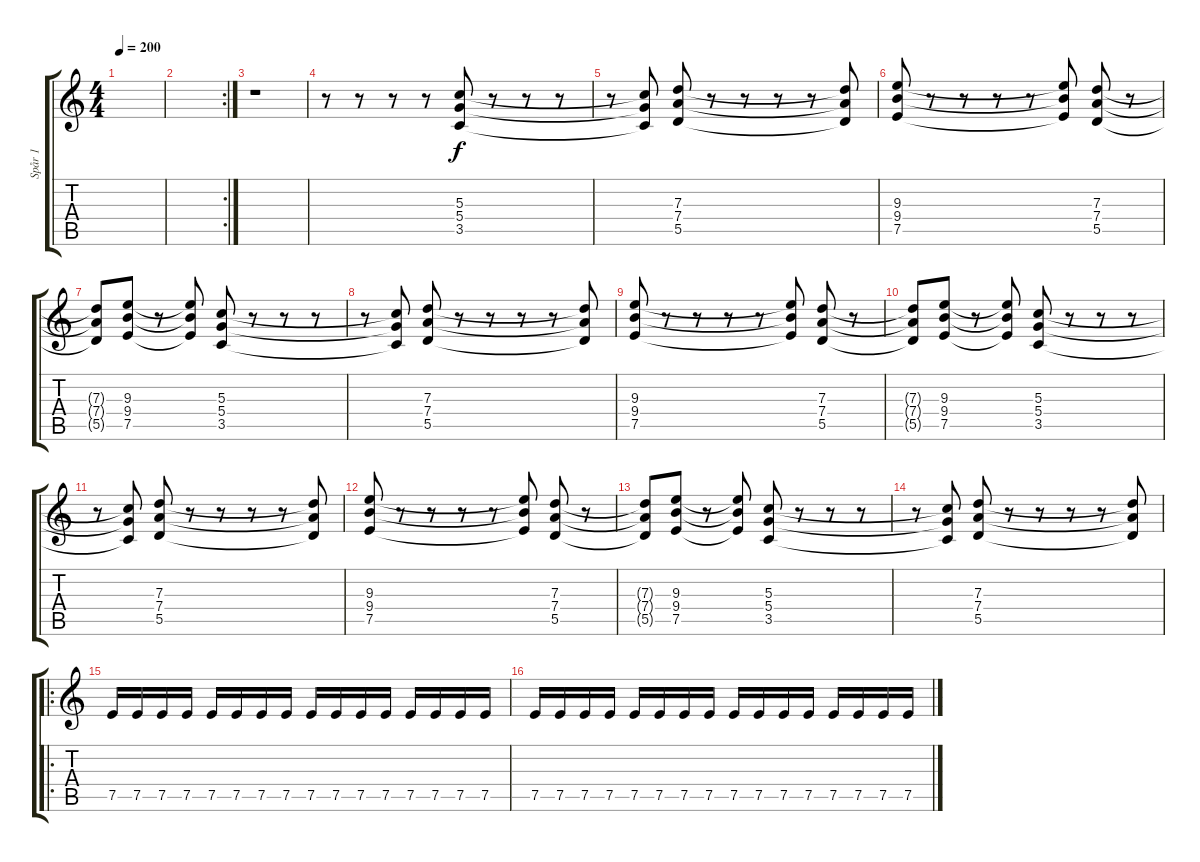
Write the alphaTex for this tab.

\track ("Spår 1" "Spår 1") {instrument overdrivenguitar}
\staff {score tabs}
\tuning (E4 B3 G3 D3 A2 E2) {hide}
\ts (4 4)
\tempo 200
\clef g2
\ks c
|
\rc 2
|
r.1 |
r.8 r.8 r.8 r.8 (5.3 5.4 3.5).8 r.8 r.8 r.8 |
r.8 (5.3{t} 5.4{t} 3.5{t}).8 (7.3 7.4 5.5).8 r.8 r.8 r.8 r.8 (7.3{t} 7.4{t} 5.5{t}).8 |
(9.3 9.4 7.5).8 r.8 r.8 r.8 r.8 (9.3{t} 9.4{t} 7.5{t}).8 (7.3 7.4 5.5).8 r.8 |
(7.3{t} 7.4{t} 5.5{t}).8 (9.3 9.4 7.5).8 r.8 (9.3{t} 9.4{t} 7.5{t}).8 (5.3 5.4 3.5).8 r.8 r.8 r.8 |
r.8 (5.3{t} 5.4{t} 3.5{t}).8 (7.3 7.4 5.5).8 r.8 r.8 r.8 r.8 (7.3{t} 7.4{t} 5.5{t}).8 |
(9.3 9.4 7.5).8 r.8 r.8 r.8 r.8 (9.3{t} 9.4{t} 7.5{t}).8 (7.3 7.4 5.5).8 r.8 |
(7.3{t} 7.4{t} 5.5{t}).8 (9.3 9.4 7.5).8 r.8 (9.3{t} 9.4{t} 7.5{t}).8 (5.3 5.4 3.5).8 r.8 r.8 r.8 |
r.8 (5.3{t} 5.4{t} 3.5{t}).8 (7.3 7.4 5.5).8 r.8 r.8 r.8 r.8 (7.3{t} 7.4{t} 5.5{t}).8 |
(9.3 9.4 7.5).8 r.8 r.8 r.8 r.8 (9.3{t} 9.4{t} 7.5{t}).8 (7.3 7.4 5.5).8 r.8 |
(7.3{t} 7.4{t} 5.5{t}).8 (9.3 9.4 7.5).8 r.8 (9.3{t} 9.4{t} 7.5{t}).8 (5.3 5.4 3.5).8 r.8 r.8 r.8 |
r.8 (5.3{t} 5.4{t} 3.5{t}).8 (7.3 7.4 5.5).8 r.8 r.8 r.8 r.8 (7.3{t} 7.4{t} 5.5{t}).8 |
\ro
7.5.16 7.5.16 7.5.16 7.5.16 7.5.16 7.5.16 7.5.16 7.5.16 7.5.16 7.5.16 7.5.16 7.5.16 7.5.16 7.5.16 7.5.16 7.5.16 |
7.5.16 7.5.16 7.5.16 7.5.16 7.5.16 7.5.16 7.5.16 7.5.16 7.5.16 7.5.16 7.5.16 7.5.16 7.5.16 7.5.16 7.5.16 7.5.16
